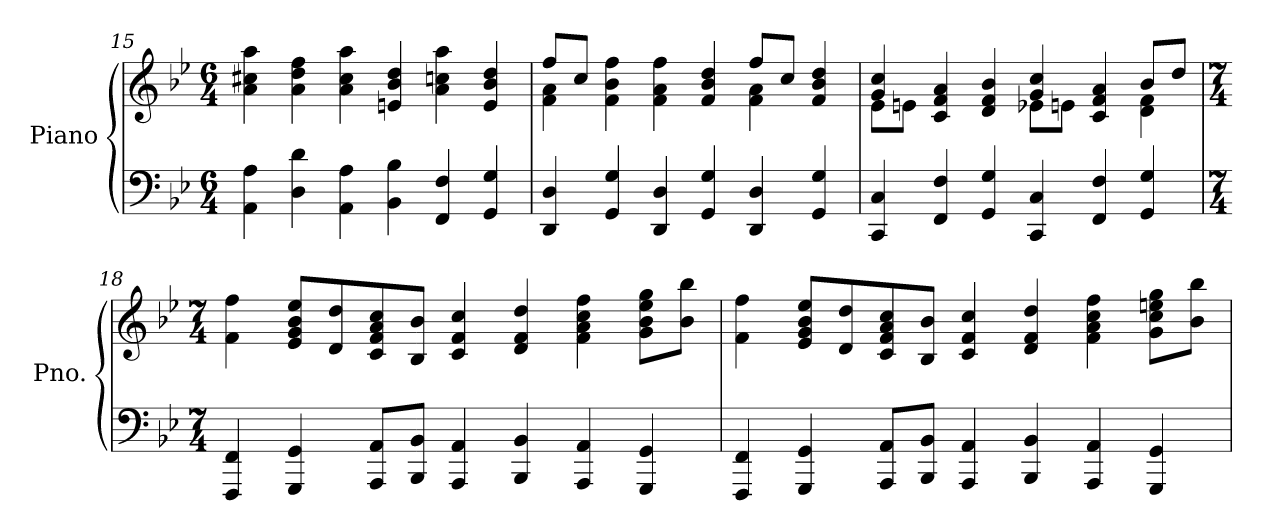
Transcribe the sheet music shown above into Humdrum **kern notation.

**kern	**kern
*part1	*part1
*staff2	*staff1
*I"Piano	*
*I'Pno.	*
*clefF4	*clefG2
*k[b-e-]	*k[b-e-]
*M6/4	*M6/4
=15	=15
4AA\ 4A\	4a\ 4cc#X\ 4aa\
4D\ 4d\	4a\ 4dd\ 4ff\
4AA\ 4A\	4a\ 4cc#\ 4aa\
4BB-\ 4B-\	4en/ 4b-/ 4dd/
4FF/ 4F/	4a\ 4ccn\ 4aa\
4GG/ 4G/	4e/ 4b-/ 4dd/
=16	=16
*	*^
4DD/ 4D/	8ff/L	4f\ 4a\
.	8cc/J	.
4GG/ 4G/	4f\ 4b-\ 4ff\	2.ryy
4DD/ 4D/	4f\ 4a\ 4ff\	.
4GG/ 4G/	4f/ 4b-/ 4dd/	.
4DD/ 4D/	8ff/L	4f\ 4a\
.	8cc/J	.
4GG/ 4G/	4f/ 4b-/ 4dd/	4ryy
!!LO:LB:g=z	!!
=17	=17	=17
4CC/ 4C/	4g/ 4cc/	8e-\L
.	.	8en\J
4FF/ 4F/	4c/ 4f/ 4a/	2ryy
4GG/ 4G/	4d/ 4f/ 4b-/	.
4CC/ 4C/	4g/ 4cc/	8e-X\L
.	.	8en\J
4FF/ 4F/	4c/ 4f/ 4a/	4ryy
4GG/ 4G/	8b-/L	4d\ 4f\
.	8dd/J	.
*	*v	*v
=18	=18
*M7/4	*M7/4
4FFF/ 4FF/	4f\ 4ff\
4GGG/ 4GG/	8e-/ 8g/ 8b-/ 8ee-/L
.	8d/ 8dd/
8AAA/ 8AA/L	8c/ 8f/ 8a/ 8cc/
8BBB-/ 8BB-/J	8B-/ 8b-/J
4AAA/ 4AA/	4c/ 4f/ 4cc/
4BBB-/ 4BB-/	4d/ 4f/ 4dd/
4AAA/ 4AA/	4f\ 4a\ 4cc\ 4ff\
4GGG/ 4GG/	8g\ 8b-\ 8ee-\ 8gg\L
.	8b-\ 8bb-\J
=19	=19
4FFF/ 4FF/	4f\ 4ff\
4GGG/ 4GG/	8e-/ 8g/ 8b-/ 8ee-/L
.	8d/ 8dd/
8AAA/ 8AA/L	8c/ 8f/ 8a/ 8cc/
8BBB-/ 8BB-/J	8B-/ 8b-/J
4AAA/ 4AA/	4c/ 4f/ 4cc/
4BBB-/ 4BB-/	4d/ 4f/ 4dd/
4AAA/ 4AA/	4f\ 4a\ 4cc\ 4ff\
4GGG/ 4GG/	8g\ 8cc\ 8een\ 8gg\L
.	8b-\ 8bb-\J
=	=
*-	*-
